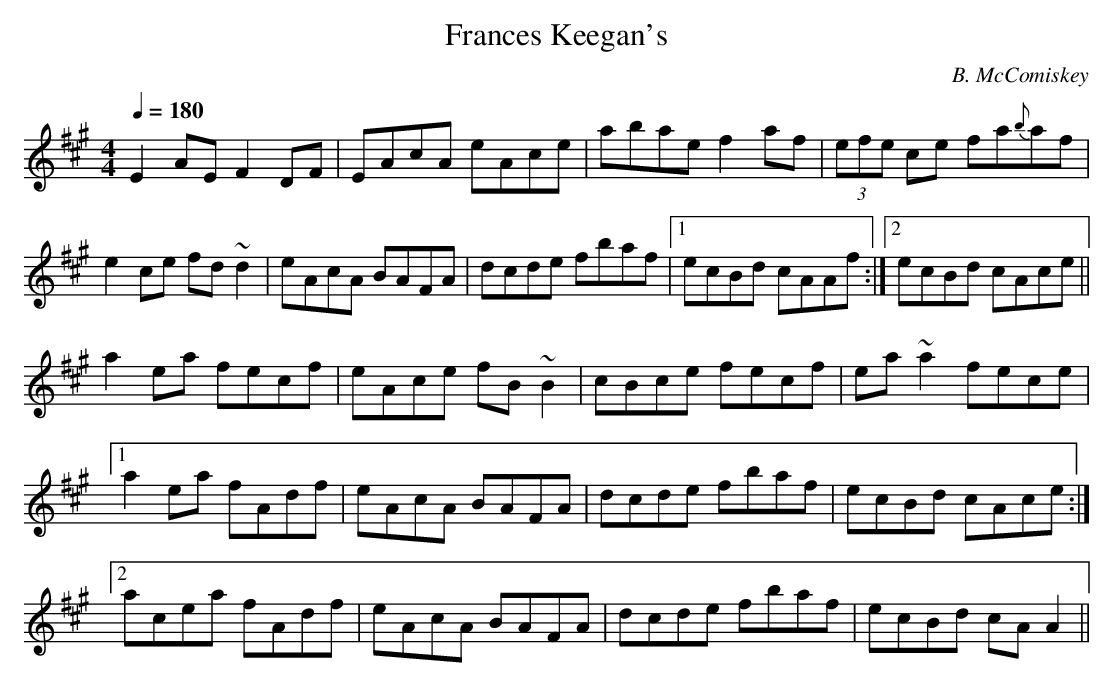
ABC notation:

X:1
T: Frances Keegan's
C: B. McComiskey
L: 1/8
M: 4/4
Q: 1/4=180
K: A
E2 AE F2 DF|EAcA eAce|abae f2 af|(3efe ce fa{b}af|
e2 ce fd ~d2|eAcA BAFA|dcde fbaf|1 ecBd cAAf :|2 ecBd cAce||
a2 ea fecf|eAce fB ~B2|cBce fecf|ea ~a2 fece|
[1 a2 ea fAdf|eAcA BAFA|dcde fbaf|ecBd cAce :|
[2 acea fAdf|eAcA BAFA|dcde fbaf|ecBd cA A2 ||
